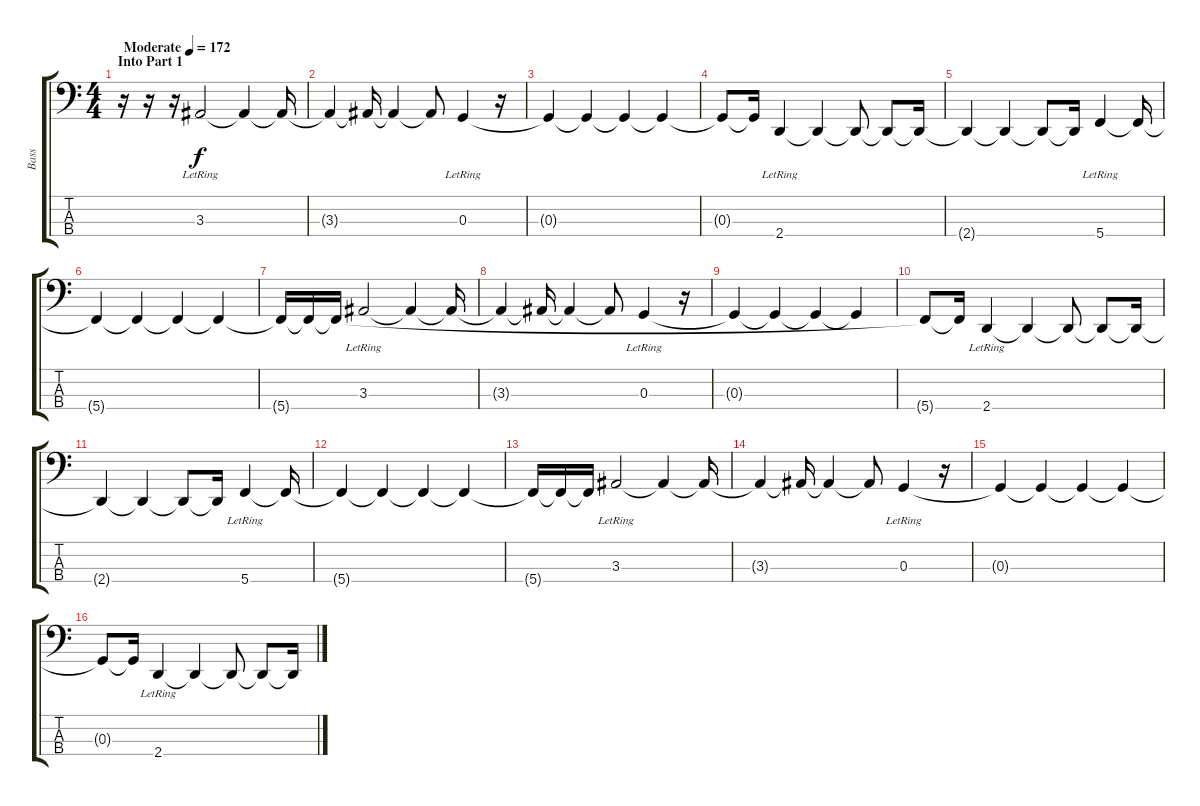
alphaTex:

\track ("Bass" "Bass") {instrument electricbasspick}
\staff {score tabs}
\tuning (F2 C2 G1 C1) {hide}
\ts (4 4)
\section ("" "Into Part 1")
\tempo (172 "Moderate")
\clef f4
\ks c
r.16{dy f instrument electricbasspick} r.16 r.16 3.3{lr}.2 3.3{t}.4 3.3{t}.16 |
3.3{t}.4 3.3{t}.16 3.3{t}.4 3.3{t}.8 0.3{lr}.4 r.16 |
0.3{t}.4 0.3{t}.4 0.3{t}.4 0.3{t}.4 |
0.3{t}.8 0.3{t}.16 2.4{lr}.4 2.4{t}.4 2.4{t}.8 2.4{t}.8 2.4{t}.16 |
2.4{t}.4 2.4{t}.4 2.4{t}.8 2.4{t}.16 5.4{lr}.4 5.4{t}.16 |
5.4{t}.4 5.4{t}.4 5.4{t}.4 5.4{t}.4 |
5.4{t}.16 5.4{t}.16 5.4{t}.16 3.3{lr}.2 3.3{t}.4 3.3{t}.16 |
3.3{t}.4 3.3{t}.16 3.3{t}.4 3.3{t}.8 0.3{lr}.4 r.16 |
0.3{t}.4 0.3{t}.4 0.3{t}.4 0.3{t}.4 |
5.4{t}.8 5.4{t}.16 2.4{lr}.4 2.4{t}.4 2.4{t}.8 2.4{t}.8 2.4{t}.16 |
2.4{t}.4 2.4{t}.4 2.4{t}.8 2.4{t}.16 5.4{lr}.4 5.4{t}.16 |
5.4{t}.4 5.4{t}.4 5.4{t}.4 5.4{t}.4 |
5.4{t}.16 5.4{t}.16 5.4{t}.16 3.3{lr}.2 3.3{t}.4 3.3{t}.16 |
3.3{t}.4 3.3{t}.16 3.3{t}.4 3.3{t}.8 0.3{lr}.4 r.16 |
0.3{t}.4 0.3{t}.4 0.3{t}.4 0.3{t}.4 |
0.3{t}.8 0.3{t}.16 2.4{lr}.4 2.4{t}.4 2.4{t}.8 2.4{t}.8 2.4{t}.16
